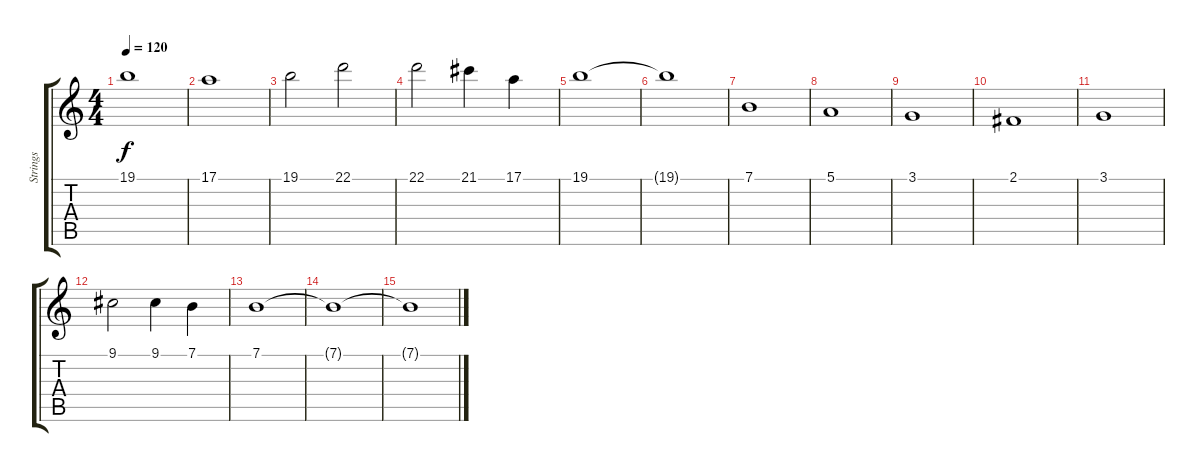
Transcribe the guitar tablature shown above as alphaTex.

\track ("Strings " "Strings ") {instrument stringensemble1}
\staff {score tabs}
\tuning (E4 B3 G3 D3 A2 E2) {hide}
\ts (4 4)
\tempo 120
\clef g2
\ks c
19.1.1{dy f} |
17.1.1 |
19.1.2 22.1.2 |
22.1.2 21.1.4 17.1.4 |
19.1.1 |
19.1{t}.1 |
7.1.1 |
5.1.1 |
3.1.1 |
2.1.1 |
3.1.1 |
9.1.2 9.1.4 7.1.4 |
7.1.1 |
7.1{t}.1 |
7.1{t}.1
